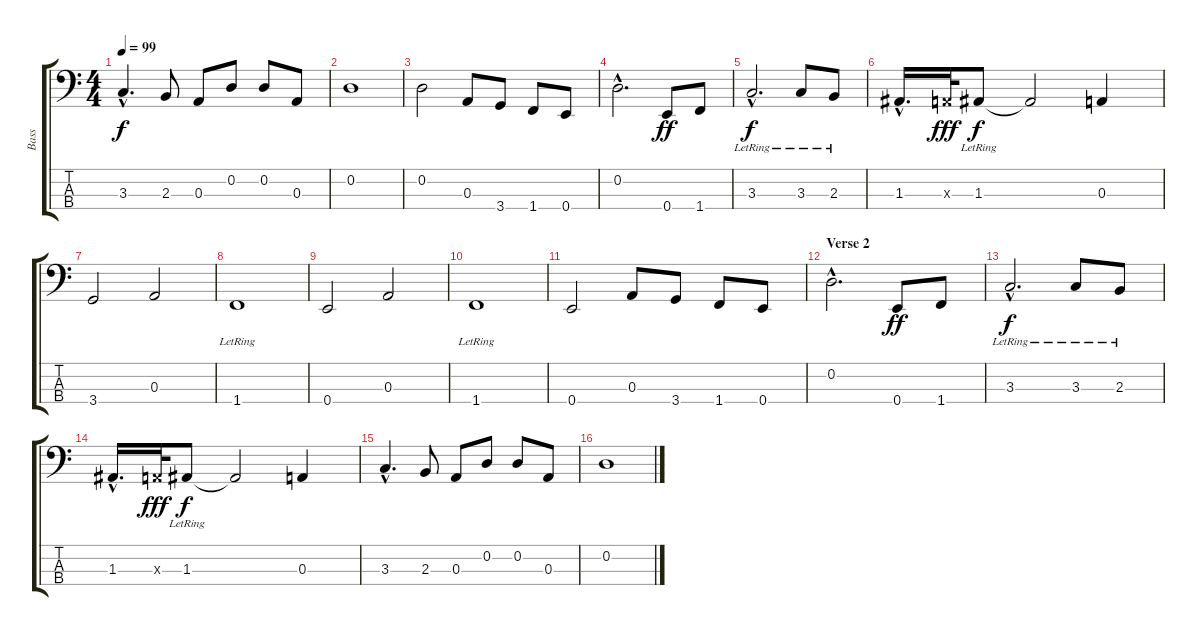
\track ("Bass" "Bass") {instrument fretlessbass}
\staff {score tabs}
\tuning (G2 D2 A1 E1) {hide}
\ts (4 4)
\tempo 99
\clef f4
\ks c
3.3{hac}.4{d dy f} 2.3.8 0.3.8 0.2.8 0.2.8 0.3.8 |
0.2.1 |
0.2.2 0.3.8 3.4.8 1.4.8 0.4.8 |
0.2{hac}.2{d} 0.4.8{dy ff} 1.4.8 |
3.3{hac lr}.2{d dy f} 3.3{lr}.8 2.3{lr}.8 |
1.3{hac}.16{d} 0.3{x}.32{dy fff} 1.3{lr}.8{dy f} 1.3{t}.2 0.3.4 |
3.4.2 0.3.2 |
1.4{lr}.1 |
0.4.2 0.3.2 |
1.4{lr}.1 |
0.4.2 0.3.8 3.4.8 1.4.8 0.4.8 |
\section ("" "Verse 2")
0.2{hac}.2{d} 0.4.8{dy ff} 1.4.8 |
3.3{hac lr}.2{d dy f} 3.3{lr}.8 2.3{lr}.8 |
1.3{hac}.16{d} 0.3{x}.32{dy fff} 1.3{lr}.8{dy f} 1.3{t}.2 0.3.4 |
3.3{hac}.4{d} 2.3.8 0.3.8 0.2.8 0.2.8 0.3.8 |
0.2.1
